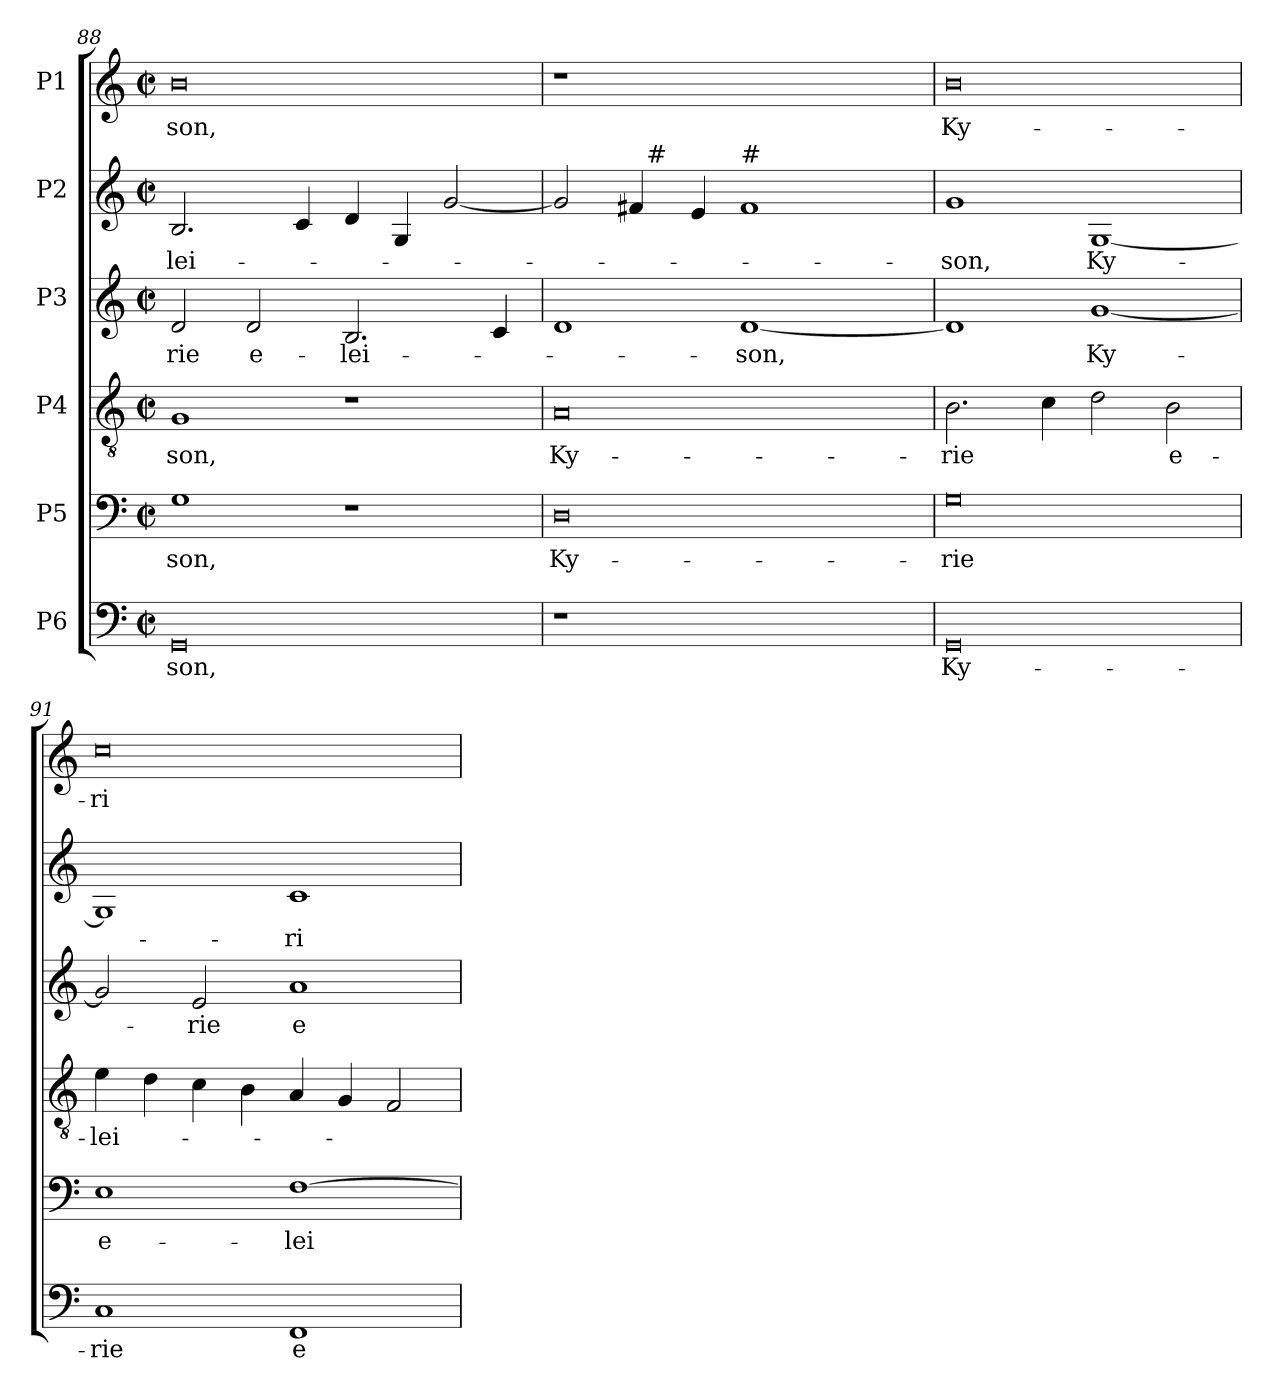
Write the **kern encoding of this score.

**kern	**text	**kern	**text	**kern	**text	**kern	**text	**kern	**text	**kern	**text
*part6	*part6	*part5	*part5	*part4	*part4	*part3	*part3	*part2	*part2	*part1	*part1
*staff6	*staff6	*staff5	*staff5	*staff4	*staff4	*staff3	*staff3	*staff2	*staff2	*staff1	*staff1
*I"P6	*	*I"P5	*	*I"P4	*	*I"P3	*	*I"P2	*	*I"P1	*
*clefF4	*	*clefF4	*	*clefGv2	*	*clefG2	*	*clefG2	*	*clefG2	*
*	*	*	*	*ITrd7c12	*	*	*	*	*	*	*
*k[]	*	*k[]	*	*k[]	*	*k[]	*	*k[]	*	*k[]	*
*C:	*	*C:	*	*C:	*	*C:	*	*C:	*	*C:	*
*M2/2	*	*M2/2	*	*M2/2	*	*M2/2	*	*M2/2	*	*M2/2	*
*met(c|)	*	*met(c|)	*	*met(c|)	*	*met(c|)	*	*met(c|)	*	*met(c|)	*
=88	=88	=88	=88	=88	=88	=88	=88	=88	=88	=88	=88
!	!LO:LY:b:color=#000000	!	!	!	!	!	!	!	!	!	!
!	!	!	!LO:LY:b:color=#000000	!	!	!	!	!	!	!	!
!	!	!	!	!	!LO:LY:b:color=#000000	!	!	!	!	!	!
!	!	!	!	!	!	!	!LO:LY:b:color=#000000	!	!	!	!
!	!	!	!	!	!	!	!	!	!LO:LY:b:color=#000000	!	!
!	!	!	!	!	!	!	!	!	!	!	!LO:LY:b:color=#000000
0GGi	-son,	1Gi	-son,	1GGi	-son,	2di/	-rie	2.Bi/	-lei-	0bi	-son,
!	!	!	!	!	!	!	!LO:LY:b:color=#000000	!	!	!	!
.	.	.	.	.	.	2di/	e-	.	.	.	.
.	.	.	.	.	.	.	.	4ci/	.	.	.
!	!	!	!	!	!	!	!LO:LY:b:color=#000000	!	!	!	!
.	.	1r	.	1r	.	2.Bi/	-lei-	4di/	.	.	.
.	.	.	.	.	.	.	.	4Gi/	.	.	.
.	.	.	.	.	.	.	.	[2gi/	.	.	.
.	.	.	.	.	.	4ci/	.	.	.	.	.
=89	=89	=89	=89	=89	=89	=89	=89	=89	=89	=89	=89
!LO:N:vis=1	!	!	!	!	!	!	!	!	!	!	!
!	!	!	!LO:LY:b:color=#000000	!	!	!	!	!	!	!	!
!	!	!	!	!	!LO:LY:b:color=#000000	!	!	!	!	!LO:N:vis=1	!
*	*	*	*	*	*	*	*	*^	*	*	*
1r	.	0Di	Ky-	0AAi	Ky-	1di	.	2gi/]	2ryy	.	1r	.
.	.	.	.	.	.	.	.	4f#i/	32ryy	.	.	.
.	.	.	.	.	.	.	.	.	256ryy	.	.	.
!	!	!	!	!	!	!	!	!	!LO:TX:a:t=#	!	!	!
.	.	.	.	.	.	.	.	.	1ryy	.	.	.
.	.	.	.	.	.	.	.	4ei/	.	.	.	.
!	!	!	!	!	!	!	!	!LO:TX:a:t=#	!	!	!	!
!	!	!	!	!	!	!	!LO:LY:b:color=#000000	!	!	!	!	!
1ryy	.	.	.	.	.	[1di	-son,	1f#i	.	.	1ryy	.
.	.	.	.	.	.	.	.	.	4ryy	.	.	.
.	.	.	.	.	.	.	.	.	8ryy	.	.	.
.	.	.	.	.	.	.	.	.	16ryy	.	.	.
.	.	.	.	.	.	.	.	.	64..ryy	.	.	.
*	*	*	*	*	*	*	*	*v	*v	*	*	*
=90	=90	=90	=90	=90	=90	=90	=90	=90	=90	=90	=90
*	*	*	*	*	*	*	*	*^	*	*	*
!	!LO:LY:b:color=#000000	!	!	!	!	!	!	!	!	!	!	!
*	*	*	*	*	*	*	*	*v	*v	*	*	*
*	*	*	*	*	*	*	*	*^	*	*	*
!	!	!	!LO:LY:b:color=#000000	!	!	!	!	!	!	!	!	!
*	*	*	*	*	*	*	*	*v	*v	*	*	*
*	*	*	*	*	*	*	*	*^	*	*	*
!	!	!	!	!	!LO:LY:b:color=#000000	!	!	!	!	!	!	!
*	*	*	*	*	*	*	*	*v	*v	*	*	*
*	*	*	*	*	*	*	*	*^	*	*	*
!	!	!	!	!	!	!	!	!	!	!LO:LY:b:color=#000000	!	!
*	*	*	*	*	*	*	*	*v	*v	*	*	*
*	*	*	*	*	*	*	*	*^	*	*	*
!	!	!	!	!	!	!	!	!	!	!	!	!LO:LY:b:color=#000000
*	*	*	*	*	*	*	*	*v	*v	*	*	*
0GGi	Ky-	0Gi	-rie	2.BBi\	-rie	1di]	.	1gi	-son,	0bi	Ky-
.	.	.	.	4Ci\	.	.	.	.	.	.	.
!	!	!	!	!	!	!	!LO:LY:b:color=#000000	!	!	!	!
!	!	!	!	!	!	!	!	!	!LO:LY:b:color=#000000	!	!
.	.	.	.	2Di\	.	[1gi	Ky-	[1Gi	Ky-	.	.
!	!	!	!	!	!LO:LY:b:color=#000000	!	!	!	!	!	!
.	.	.	.	2BBi\	e-	.	.	.	.	.	.
!!LO:LB:g=z
=91	=91	=91	=91	=91	=91	=91	=91	=91	=91	=91	=91
!	!LO:LY:b:color=#000000	!	!	!	!	!	!	!	!	!	!
!	!	!	!LO:LY:b:color=#000000	!	!	!	!	!	!	!	!
!	!	!	!	!	!LO:LY:b:color=#000000	!	!	!	!	!	!
!	!	!	!	!	!	!	!	!	!	!	!LO:LY:b:color=#000000
1Ci	-rie	1Ei	e-	4Ei\	-lei-	2gi/]	.	1Gi]	.	0cci	-ri-
.	.	.	.	4Di\	.	.	.	.	.	.	.
!	!	!	!	!	!	!	!LO:LY:b:color=#000000	!	!	!	!
.	.	.	.	4Ci\	.	2ei/	-rie	.	.	.	.
.	.	.	.	4BBi\	.	.	.	.	.	.	.
!	!LO:LY:b:color=#000000	!	!	!	!	!	!	!	!	!	!
!	!	!	!LO:LY:b:color=#000000	!	!	!	!	!	!	!	!
!	!	!	!	!	!	!	!LO:LY:b:color=#000000	!	!	!	!
!	!	!	!	!	!	!	!	!	!LO:LY:b:color=#000000	!	!
1FFi	e-	[1Fi	-lei-	4AAi/	.	1ai	e-	1ci	-ri-	.	.
.	.	.	.	4GGi/	.	.	.	.	.	.	.
.	.	.	.	2FFi/	.	.	.	.	.	.	.
=	=	=	=	=	=	=	=	=	=	=	=
*-	*-	*-	*-	*-	*-	*-	*-	*-	*-	*-	*-
